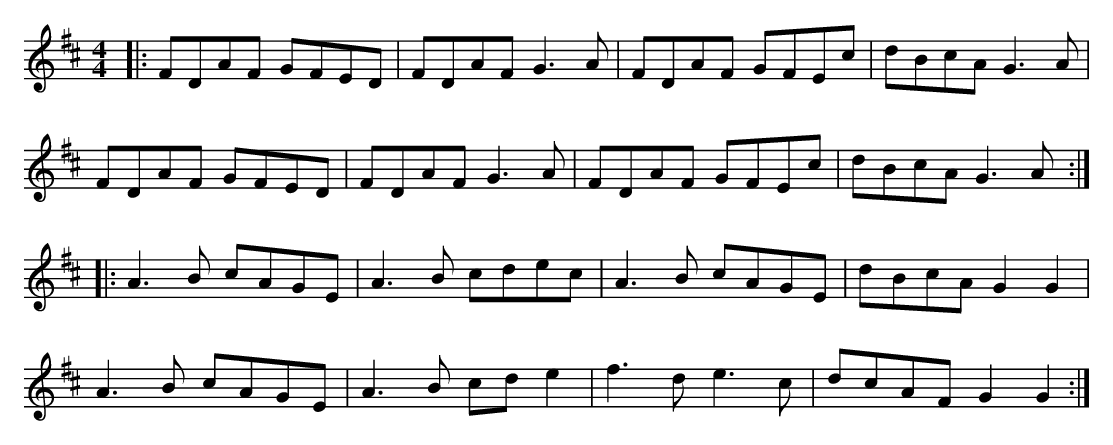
X:1
M:4/4
K:D
|:FDAF GFED|FDAF G3 A|FDAF GFEc|dBcA G3 A|
FDAF GFED|FDAF G3 A|FDAF GFEc|dBcA G3 A:|
|:A3 B cAGE|A3 B cdec|A3 B cAGE|dBcA G2 G2|
A3 B cAGE|A3 B cd e2|f3 d e3 c|dcAF G2 G2:|
